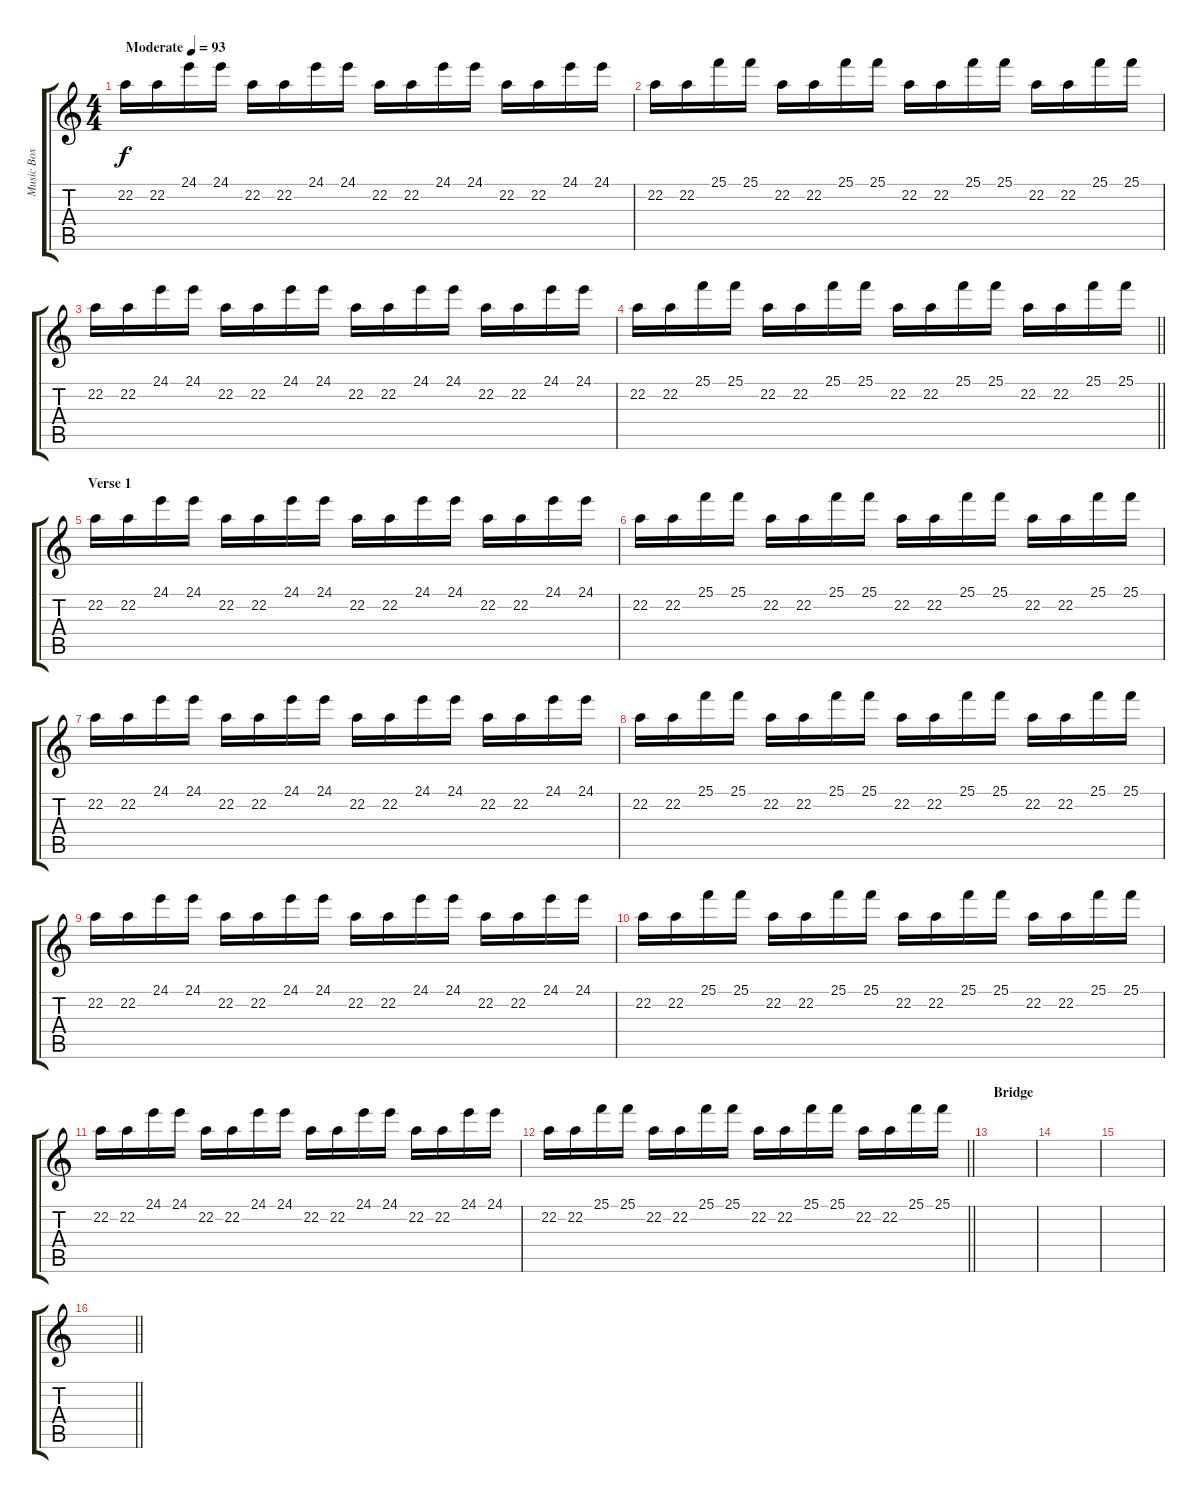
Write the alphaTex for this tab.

\track ("Music Box" "Music Box") {instrument vibraphone}
\staff {score tabs}
\tuning (E4 B3 G3 D3 A2 E2) {hide}
\ts (4 4)
\tempo (93 "Moderate")
\clef g2
\ks c
22.2.16{dy f instrument vibraphone} 22.2.16 24.1.16 24.1.16 22.2.16 22.2.16 24.1.16 24.1.16 22.2.16 22.2.16 24.1.16 24.1.16 22.2.16 22.2.16 24.1.16 24.1.16 |
22.2.16 22.2.16 25.1.16 25.1.16 22.2.16 22.2.16 25.1.16 25.1.16 22.2.16 22.2.16 25.1.16 25.1.16 22.2.16 22.2.16 25.1.16 25.1.16 |
22.2.16 22.2.16 24.1.16 24.1.16 22.2.16 22.2.16 24.1.16 24.1.16 22.2.16 22.2.16 24.1.16 24.1.16 22.2.16 22.2.16 24.1.16 24.1.16 |
\barLineRight lightlight
22.2.16 22.2.16 25.1.16 25.1.16 22.2.16 22.2.16 25.1.16 25.1.16 22.2.16 22.2.16 25.1.16 25.1.16 22.2.16 22.2.16 25.1.16 25.1.16 |
\section ("" "Verse 1")
22.2.16 22.2.16 24.1.16 24.1.16 22.2.16 22.2.16 24.1.16 24.1.16 22.2.16 22.2.16 24.1.16 24.1.16 22.2.16 22.2.16 24.1.16 24.1.16 |
22.2.16 22.2.16 25.1.16 25.1.16 22.2.16 22.2.16 25.1.16 25.1.16 22.2.16 22.2.16 25.1.16 25.1.16 22.2.16 22.2.16 25.1.16 25.1.16 |
22.2.16 22.2.16 24.1.16 24.1.16 22.2.16 22.2.16 24.1.16 24.1.16 22.2.16 22.2.16 24.1.16 24.1.16 22.2.16 22.2.16 24.1.16 24.1.16 |
22.2.16 22.2.16 25.1.16 25.1.16 22.2.16 22.2.16 25.1.16 25.1.16 22.2.16 22.2.16 25.1.16 25.1.16 22.2.16 22.2.16 25.1.16 25.1.16 |
22.2.16 22.2.16 24.1.16 24.1.16 22.2.16 22.2.16 24.1.16 24.1.16 22.2.16 22.2.16 24.1.16 24.1.16 22.2.16 22.2.16 24.1.16 24.1.16 |
22.2.16 22.2.16 25.1.16 25.1.16 22.2.16 22.2.16 25.1.16 25.1.16 22.2.16 22.2.16 25.1.16 25.1.16 22.2.16 22.2.16 25.1.16 25.1.16 |
22.2.16 22.2.16 24.1.16 24.1.16 22.2.16 22.2.16 24.1.16 24.1.16 22.2.16 22.2.16 24.1.16 24.1.16 22.2.16 22.2.16 24.1.16 24.1.16 |
\barLineRight lightlight
22.2.16 22.2.16 25.1.16 25.1.16 22.2.16 22.2.16 25.1.16 25.1.16 22.2.16 22.2.16 25.1.16 25.1.16 22.2.16 22.2.16 25.1.16 25.1.16 |
\section ("" "Bridge")
|
|
|
\barLineRight lightlight
